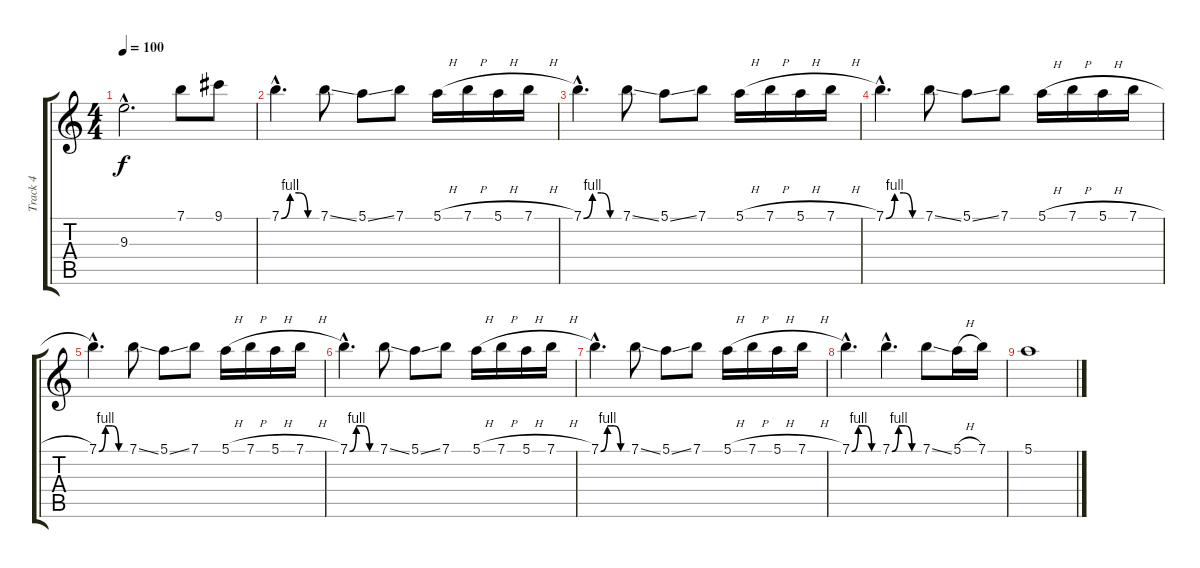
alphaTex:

\track ("Track 4" "Track 4") {instrument distortionguitar}
\staff {score tabs}
\tuning (E4 B3 G3 D3 A2 E2) {hide}
\ts (4 4)
\tempo 100
\clef g2
\ks c
9.3{hac t}.2{d dy f} 7.1.8 9.1.8 |
7.1{be (custom 0 0 15 4 30 4 45 0 60 0) hac}.4{d} 7.1{ss}.8 5.1{ss}.8 7.1.8 5.1{h}.16 7.1{h}.16 5.1{h}.16 7.1{h}.16 |
7.1{be (custom 0 0 15 4 30 4 45 0 60 0) hac}.4{d} 7.1{ss}.8 5.1{ss}.8 7.1.8 5.1{h}.16 7.1{h}.16 5.1{h}.16 7.1{h}.16 |
7.1{be (custom 0 0 15 4 30 4 45 0 60 0) hac}.4{d} 7.1{ss}.8 5.1{ss}.8 7.1.8 5.1{h}.16 7.1{h}.16 5.1{h}.16 7.1{h}.16 |
7.1{be (custom 0 0 15 4 30 4 45 0 60 0) hac}.4{d} 7.1{ss}.8 5.1{ss}.8 7.1.8 5.1{h}.16 7.1{h}.16 5.1{h}.16 7.1{h}.16 |
7.1{be (custom 0 0 15 4 30 4 45 0 60 0) hac}.4{d} 7.1{ss}.8 5.1{ss}.8 7.1.8 5.1{h}.16 7.1{h}.16 5.1{h}.16 7.1{h}.16 |
7.1{be (custom 0 0 15 4 30 4 45 0 60 0) hac}.4{d} 7.1{ss}.8 5.1{ss}.8 7.1.8 5.1{h}.16 7.1{h}.16 5.1{h}.16 7.1{h}.16 |
7.1{be (custom 0 0 15 4 30 4 45 0 60 0) hac}.4{d} 7.1{be (custom 0 0 15 4 30 4 45 0 60 0) hac}.4{d} 7.1{ss}.8 5.1{h}.16 7.1.16 |
5.1.1
